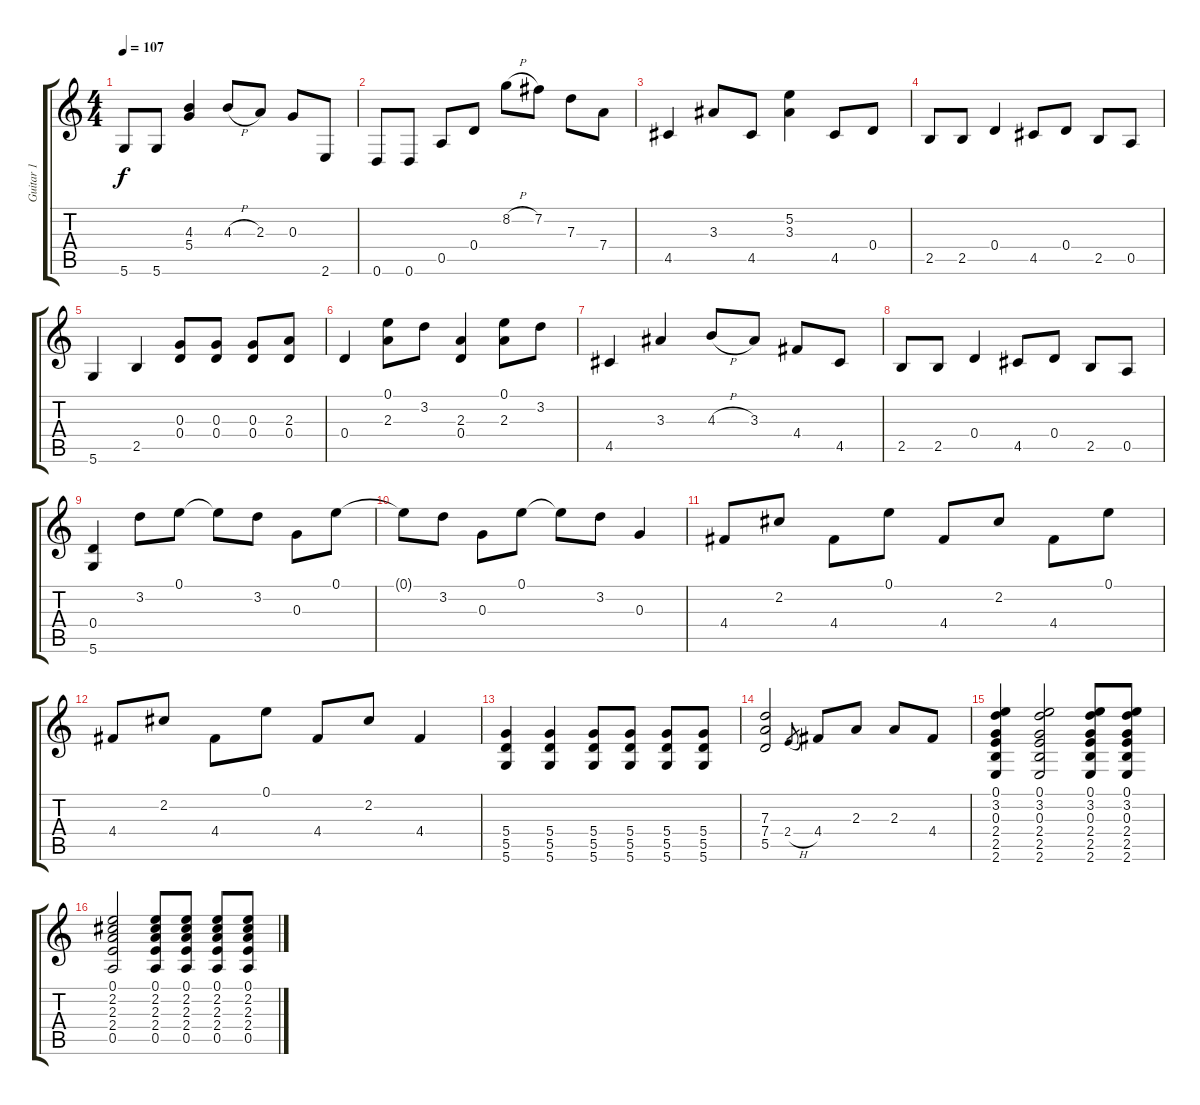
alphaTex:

\track ("Guitar 1" "Guitar 1") {instrument electricguitarclean}
\staff {score tabs}
\tuning (E4 B3 G3 D3 A2 D2) {hide}
\ts (4 4)
\tempo 107
\clef g2
\ks c
5.6.8{dy f} 5.6.8 (4.3 5.4).4 4.3{h}.8 2.3.8 0.3.8 2.6.8 |
0.6.8 0.6.8 0.5.8 0.4.8 8.2{h}.8 7.2.8 7.3.8 7.4.8 |
4.5.4 3.3.8 4.5.8 (5.2 3.3).4 4.5.8 0.4.8 |
2.5.8 2.5.8 0.4.4 4.5.8 0.4.8 2.5.8 0.5.8 |
5.6.4 2.5.4 (0.3 0.4).8 (0.3 0.4).8 (0.3 0.4).8 (2.3 0.4).8 |
0.4.4 (0.1 2.3).8 3.2.8 (2.3 0.4).4 (0.1 2.3).8 3.2.8 |
4.5.4 3.3.4 4.3{h}.8 3.3.8 4.4.8 4.5.8 |
2.5.8 2.5.8 0.4.4 4.5.8 0.4.8 2.5.8 0.5.8 |
(0.4 5.6).4 3.2.8 0.1.8 0.1{t}.8 3.2.8 0.3.8 0.1.8 |
0.1{t}.8 3.2.8 0.3.8 0.1.8 0.1{t}.8 3.2.8 0.3.4 |
4.4.8 2.2.8 4.4.8 0.1.8 4.4.8 2.2.8 4.4.8 0.1.8 |
4.4.8 2.2.8 4.4.8 0.1.8 4.4.8 2.2.8 4.4.4 |
(5.4 5.5 5.6).4 (5.4 5.5 5.6).4 (5.4 5.5 5.6).8 (5.4 5.5 5.6).8 (5.4 5.5 5.6).8 (5.4 5.5 5.6).8 |
(7.3 7.4 5.5).2 2.4{h}.8{gr} 4.4.8 2.3.8 2.3.8 4.4.8 |
(0.1 3.2 0.3 2.4 2.5 2.6).4 (0.1 3.2 0.3 2.4 2.5 2.6).2 (0.1 3.2 0.3 2.4 2.5 2.6).8 (0.1 3.2 0.3 2.4 2.5 2.6).8 |
(0.1 2.2 2.3 2.4 0.5).2 (0.1 2.2 2.3 2.4 0.5).8 (0.1 2.2 2.3 2.4 0.5).8 (0.1 2.2 2.3 2.4 0.5).8 (0.1 2.2 2.3 2.4 0.5).8
